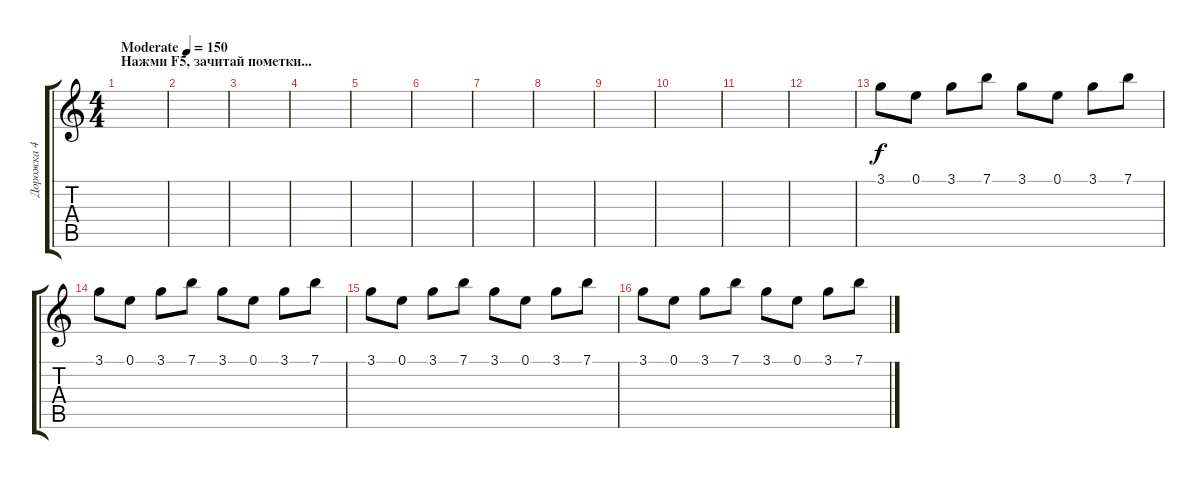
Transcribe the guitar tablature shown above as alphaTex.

\track ("Дорожка 4" "Дорожка 4") {instrument acousticguitarnylon}
\staff {score tabs}
\tuning (E4 B3 G3 D3 A2 E2) {hide}
\ts (4 4)
\section ("" "Нажми F5, зачитай пометки...")
\tempo (150 "Moderate")
\clef g2
\ks c
|
|
|
|
|
|
|
|
|
|
|
|
3.1.8 0.1.8 3.1.8 7.1.8 3.1.8 0.1.8 3.1.8 7.1.8 |
3.1.8 0.1.8 3.1.8 7.1.8 3.1.8 0.1.8 3.1.8 7.1.8 |
3.1.8 0.1.8 3.1.8 7.1.8 3.1.8 0.1.8 3.1.8 7.1.8 |
3.1.8 0.1.8 3.1.8 7.1.8 3.1.8 0.1.8 3.1.8 7.1.8
